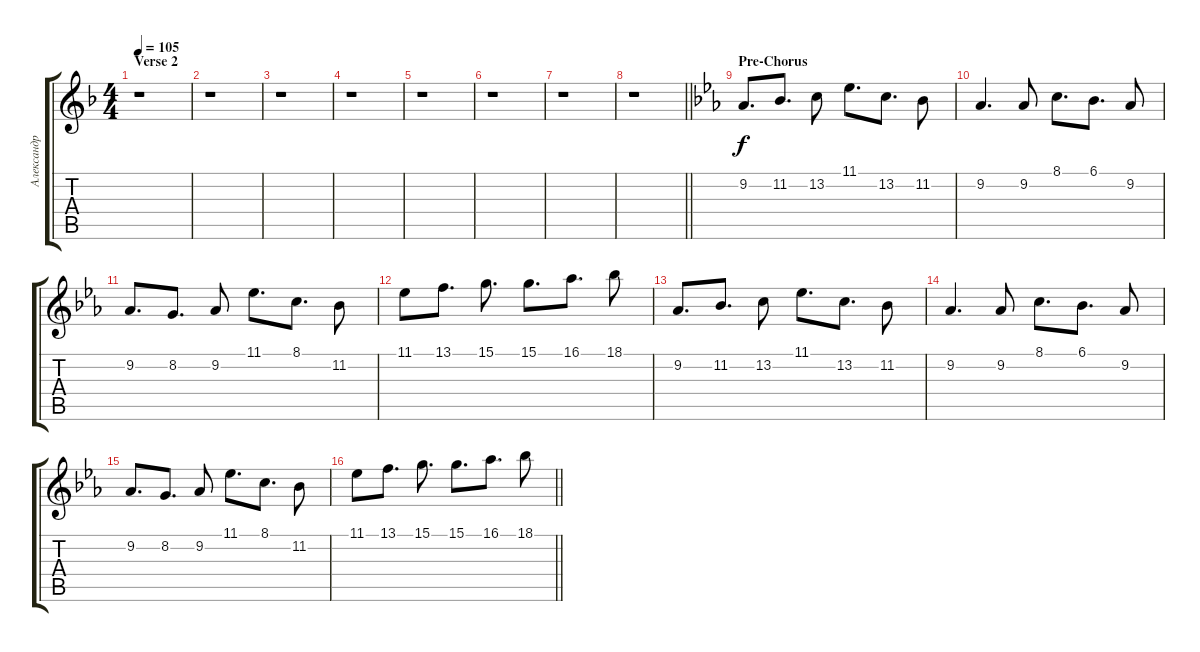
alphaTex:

\track ("Александр Андрюхин" "Александр ") {instrument churchorgan}
\staff {score tabs}
\tuning (E4 B3 G3 D3 A2 E2) {hide}
\ts (4 4)
\section ("" "Verse 2")
\tempo 105
\clef g2
\ks f
r.1{dy f} |
r.1 |
r.1 |
r.1 |
r.1 |
r.1 |
r.1 |
\barLineRight lightlight
r.1 |
\section ("" "Pre-Chorus")
\ks eb
9.2.8{d} 11.2.8{d} 13.2.8 11.1.8{d} 13.2.8{d} 11.2.8 |
9.2.4{d} 9.2.8 8.1.8{d} 6.1.8{d} 9.2.8 |
9.2.8{d} 8.2.8{d} 9.2.8 11.1.8{d} 8.1.8{d} 11.2.8 |
11.1.8 13.1.8{d} 15.1.8{d} 15.1.8{d} 16.1.8{d} 18.1.8 |
9.2.8{d} 11.2.8{d} 13.2.8 11.1.8{d} 13.2.8{d} 11.2.8 |
9.2.4{d} 9.2.8 8.1.8{d} 6.1.8{d} 9.2.8 |
9.2.8{d} 8.2.8{d} 9.2.8 11.1.8{d} 8.1.8{d} 11.2.8 |
\barLineRight lightlight
11.1.8 13.1.8{d} 15.1.8{d} 15.1.8{d} 16.1.8{d} 18.1.8
